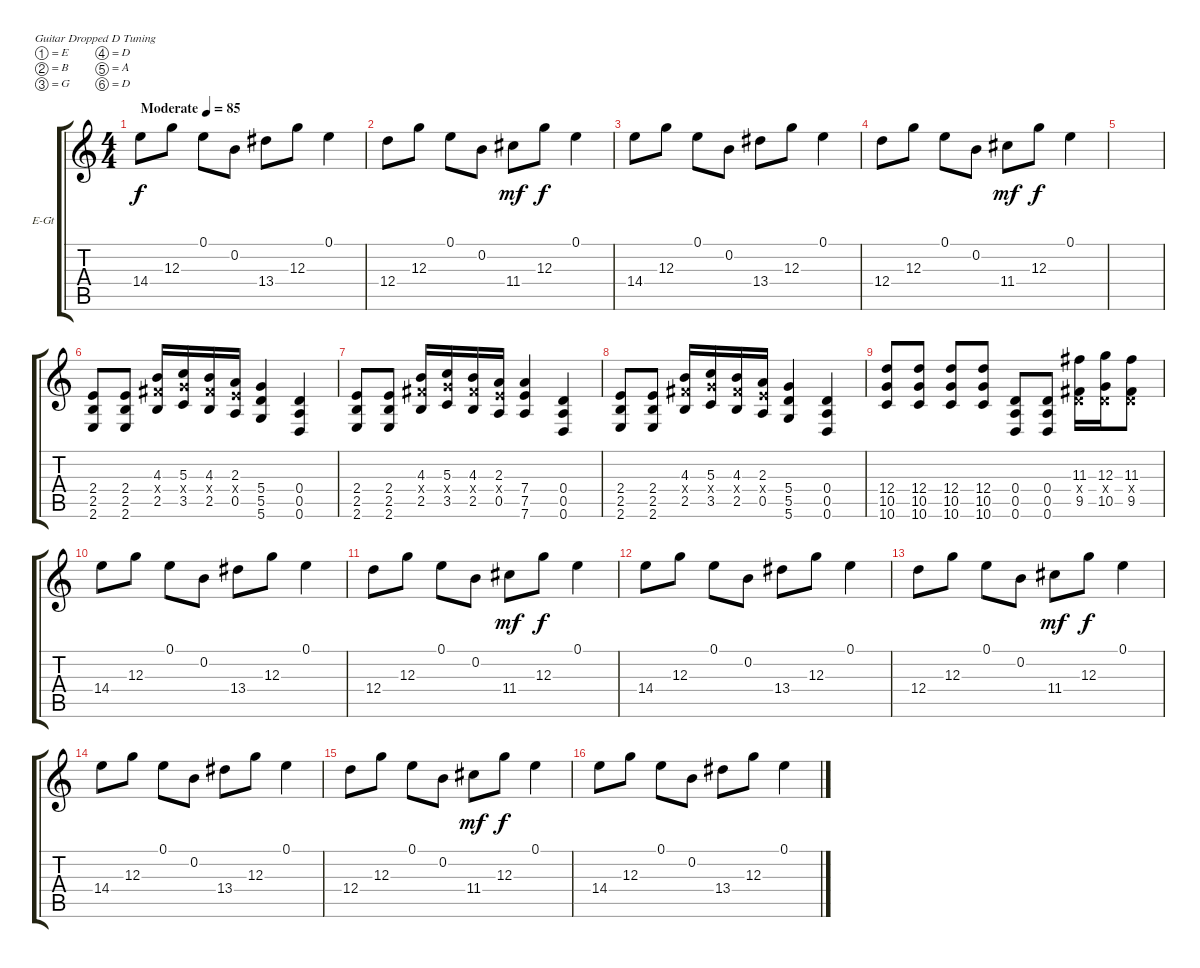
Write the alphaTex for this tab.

\bracketExtendMode groupsimilarinstruments
\firstSystemTrackNameOrientation horizontal
\otherSystemsTrackNameOrientation horizontal
\track ("Track 1" "E-Gt") {instrument electricguitarclean}
\staff {score tabs}
\tuning (E4 B3 G3 D3 A2 D2)
\ts (4 4)
\beaming (8 2 2 2 2)
\tempo (85 "Moderate")
\clef g2
\ks c
14.4.8{lyrics (0 "") lyrics (1 "") lyrics (2 "") lyrics (3 "") lyrics (4 "") dy f instrument electricguitarclean} 12.3.8 0.1.8 0.2.8 13.4.8 12.3.8 0.1.4 |
12.4.8 12.3.8 0.1.8 0.2.8 11.4.8{dy mf} 12.3.8{dy f} 0.1.4 |
14.4.8 12.3.8 0.1.8 0.2.8 13.4.8 12.3.8 0.1.4 |
12.4.8 12.3.8 0.1.8 0.2.8 11.4.8{dy mf} 12.3.8{dy f} 0.1.4 |
|
(2.4 2.5 2.6).8 (2.4 2.5 2.6).8 (4.3 4.4{x} 2.5).16 (5.3 5.4{x} 3.5).16 (4.3 4.4{x} 2.5).16 (2.3 2.4{x} 0.5).16 (5.4 5.5 5.6).4 (0.4 0.5 0.6).4 |
(2.4 2.5 2.6).8 (2.4 2.5 2.6).8 (4.3 4.4{x} 2.5).16 (5.3 5.4{x} 3.5).16 (4.3 4.4{x} 2.5).16 (2.3 2.4{x} 0.5).16 (7.4 7.5 7.6).4 (0.4 0.5 0.6).4 |
(2.4 2.5 2.6).8 (2.4 2.5 2.6).8 (4.3 4.4{x} 2.5).16 (5.3 5.4{x} 3.5).16 (4.3 4.4{x} 2.5).16 (2.3 2.4{x} 0.5).16 (5.4 5.5 5.6).4 (0.4 0.5 0.6).4 |
(12.4 10.5 10.6).8 (12.4 10.5 10.6).8 (12.4 10.5 10.6).8 (12.4 10.5 10.6).8 (0.4 0.5 0.6).8 (0.4 0.5 0.6).8 (11.3 0.4{x} 9.5).16 (12.3 0.4{x} 10.5).16 (11.3 0.4{x} 9.5).8 |
14.4.8 12.3.8 0.1.8 0.2.8 13.4.8 12.3.8 0.1.4 |
12.4.8 12.3.8 0.1.8 0.2.8 11.4.8{dy mf} 12.3.8{dy f} 0.1.4 |
14.4.8 12.3.8 0.1.8 0.2.8 13.4.8 12.3.8 0.1.4 |
12.4.8 12.3.8 0.1.8 0.2.8 11.4.8{dy mf} 12.3.8{dy f} 0.1.4 |
14.4.8 12.3.8 0.1.8 0.2.8 13.4.8 12.3.8 0.1.4 |
12.4.8 12.3.8 0.1.8 0.2.8 11.4.8{dy mf} 12.3.8{dy f} 0.1.4 |
14.4.8 12.3.8 0.1.8 0.2.8 13.4.8 12.3.8 0.1.4
